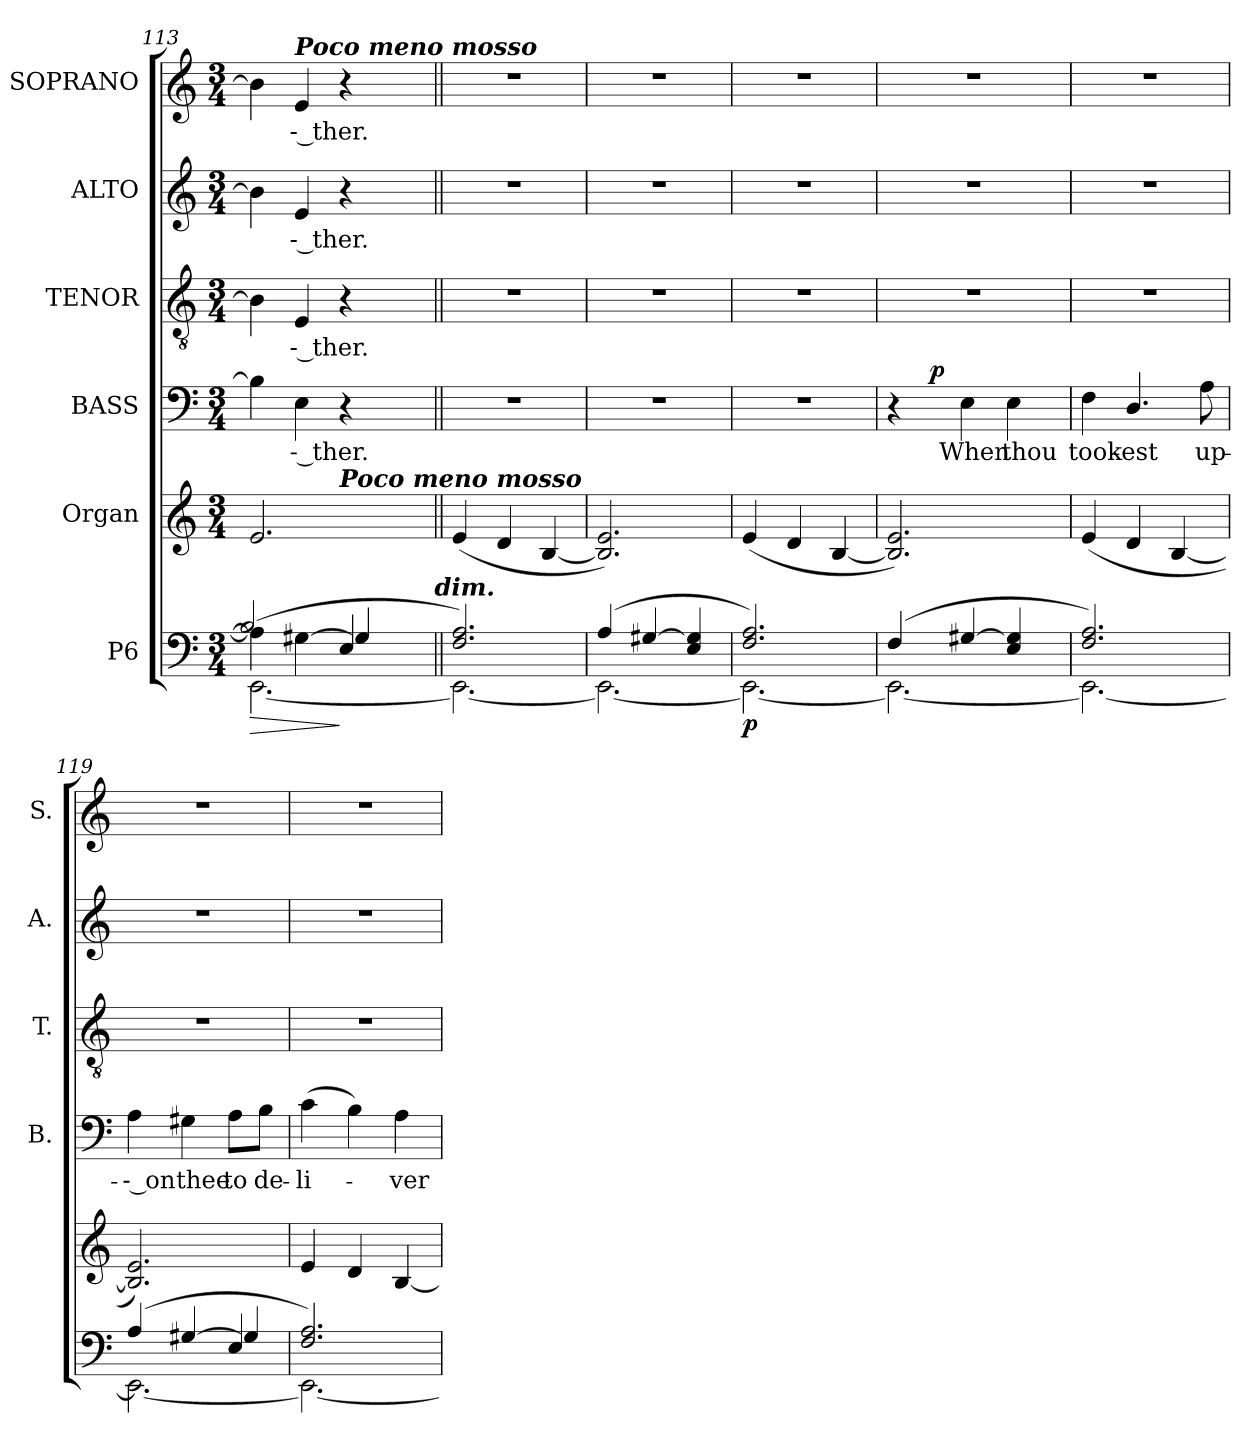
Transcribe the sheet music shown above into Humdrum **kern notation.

**kern	**dynam	**kern	**kern	**text	**dynam	**kern	**text	**kern	**text	**kern	**text
*part6	*part6	*part5	*part4	*part4	*part4	*part3	*part3	*part2	*part2	*part1	*part1
*staff6	*staff6	*staff5	*staff4	*staff4	*staff4	*staff3	*staff3	*staff2	*staff2	*staff1	*staff1
*I"P6	*	*I"Organ	*I"BASS	*	*	*I"TENOR	*	*I"ALTO	*	*I"SOPRANO	*
*	*	*	*I'B.	*	*	*I'T.	*	*I'A.	*	*I'S.	*
*clefF4	*	*clefG2	*clefF4	*	*	*clefGv2	*	*clefG2	*	*clefG2	*
*	*	*	*	*	*	*ITrd7c12	*	*	*	*	*
*k[]	*	*k[]	*k[]	*	*	*k[]	*	*k[]	*	*k[]	*
*C:	*	*C:	*C:	*	*	*C:	*	*C:	*	*C:	*
*M3/4	*	*M3/4	*M3/4	*	*	*M3/4	*	*M3/4	*	*M3/4	*
=113	=113	=113	=113	=113	=113	=113	=113	=113	=113	=113	=113
*^	*	*	*	*	*	*	*	*	*	*	*
*	*^	*	*	*	*	*	*	*	*	*	*	*
!	!	!	!LO:HP:b	!	!	!	!	!	!	!	!	!	!
*	*	*^	*	*^	*	*	*	*	*	*	*	*^	*
(4Ai\]	[2.EEi\	2Bi/]	2ryy	>	2.ei/	2ryy	4Bi\]	.	.	4BBi\]	.	4bi\]	.	4bi\]	2ryy	.
!	!	!	!	!	!	!	!	!LO:LY:b:color=#000000	!	!	!	!	!	!	!	!
!	!	!	!	!	!	!	!	!	!	!	!LO:LY:b:color=#000000	!	!	!	!	!
!	!	!	!	!	!	!	!	!	!	!	!	!	!LO:LY:b:color=#000000	!	!	!
!	!	!	!	!	!	!	!	!	!	!	!	!	!	!LO:TX:a:Bi:t=Poco meno mosso	!	!
!	!	!	!	!	!	!	!	!	!	!	!	!	!	!	!	!LO:LY:b:color=#000000
[4G#Xi\	.	.	.	.	.	.	4Ei\	-- ther.	.	4EEi/	-- ther.	4ei/	-- ther.	4ei/	.	-- ther.
!	!	!	!	!	!	!LO:TX:a:Bi:t=Poco meno mosso	!	!	!	!	!	!	!	!	!	!
4Ei/	.	4G#i/]	8ryy	]	.	4ryy	4r	.	.	4r	.	4r	.	4r	16ryy	.
.	.	.	.	.	.	.	.	.	.	.	.	.	.	.	32ryy	.
.	.	.	.	.	.	.	.	.	.	.	.	.	.	.	64...ryy	.
*	*	*	*	*	*	*	*	*	*	*	*	*	*	*MM130	*	*
.	.	.	.	.	.	.	.	.	.	.	.	.	.	.	8ryy	.
.	.	.	16ryy	.	.	.	.	.	.	.	.	.	.	.	.	.
.	.	.	32ryy	.	.	.	.	.	.	.	.	.	.	.	.	.
.	.	.	64ryy	.	.	.	.	.	.	.	.	.	.	.	.	.
.	.	.	128...ryy	.	.	.	.	.	.	.	.	.	.	.	.	.
.	.	.	.	.	.	.	.	.	.	.	.	.	.	.	512ryy	.
!	!	!	!LO:TX:a:Bi:t=dim.	!	!	!	!	!	!	!	!	!	!	!	!	!
.	.	.	1024ryy	.	.	.	.	.	.	.	.	.	.	.	.	.
=114||	=114||	=114||	=114||	=114||	=114||	=114||	=114||	=114||	=114||	=114||	=114||	=114||	=114||	=114||	=114||	=114||
!	!	!	!	!	!	!	!LO:N:vis=1	!	!	!LO:N:vis=1	!	!LO:N:vis=1	!	!LO:N:vis=1	!	!
*	*v	*v	*v	*	*	*	*	*	*	*	*	*	*	*v	*v	*
*	*	*	*v	*v	*	*	*	*	*	*	*	*	*
2.Fi/ 2.Ai)	2.EEi\_	.	(4ei/	2.r	.	.	2.r	.	2.r	.	2.r	.
.	.	.	4di/	.	.	.	.	.	.	.	.	.
.	.	.	[4Bi/	.	.	.	.	.	.	.	.	.
=115	=115	=115	=115	=115	=115	=115	=115	=115	=115	=115	=115	=115
!	!	!	!	!LO:N:vis=1	!	!	!LO:N:vis=1	!	!LO:N:vis=1	!	!LO:N:vis=1	!
(4Ai/	2.EEi\_	.	2.Bi/] 2.ei)	2.r	.	.	2.r	.	2.r	.	2.r	.
[4G#Xi/	.	.	.	.	.	.	.	.	.	.	.	.
4Ei/ 4G#i]	.	.	.	.	.	.	.	.	.	.	.	.
=116	=116	=116	=116	=116	=116	=116	=116	=116	=116	=116	=116	=116
!	!	!	!	!LO:N:vis=1	!	!	!LO:N:vis=1	!	!LO:N:vis=1	!	!LO:N:vis=1	!
2.Fi/ 2.Ai)	2.EEi\_	p	(4ei/	2.r	.	.	2.r	.	2.r	.	2.r	.
.	.	.	4di/	.	.	.	.	.	.	.	.	.
.	.	.	[4Bi/	.	.	.	.	.	.	.	.	.
=117	=117	=117	=117	=117	=117	=117	=117	=117	=117	=117	=117	=117
!	!	!	!	!	!	!	!LO:N:vis=1	!	!LO:N:vis=1	!	!LO:N:vis=1	!
*	*	*	*	*^	*	*	*	*	*	*	*	*
(4Fi/	2.EEi\_	.	2.Bi/] 2.ei)	4r	16ryy	.	.	2.r	.	2.r	.	2.r	.
.	.	.	.	.	32ryy	.	.	.	.	.	.	.	.
.	.	.	.	.	64ryy	.	.	.	.	.	.	.	.
.	.	.	.	.	512ryy	.	.	.	.	.	.	.	.
.	.	.	.	.	2ryy	.	p	.	.	.	.	.	.
!	!	!	!	!	!	!LO:LY:b:color=#000000	!	!	!	!	!	!	!
[4G#Xi/	.	.	.	4Ei\	.	When	.	.	.	.	.	.	.
!	!	!	!	!	!	!LO:LY:b:color=#000000	!	!	!	!	!	!	!
4Ei/ 4G#i]	.	.	.	4Ei\	.	thou	.	.	.	.	.	.	.
.	.	.	.	.	8ryy	.	.	.	.	.	.	.	.
.	.	.	.	.	128..ryy	.	.	.	.	.	.	.	.
*	*	*	*	*v	*v	*	*	*	*	*	*	*	*
=118	=118	=118	=118	=118	=118	=118	=118	=118	=118	=118	=118	=118
*	*	*	*	*^	*	*	*	*	*	*	*	*
!	!	!	!	!	!	!LO:LY:b:color=#000000	!	!LO:N:vis=1	!	!LO:N:vis=1	!	!LO:N:vis=1	!
*	*	*	*	*v	*v	*	*	*	*	*	*	*	*
2.Fi/ 2.Ai)	2.EEi\_	.	(4ei/	4Fi\	took-	.	2.r	.	2.r	.	2.r	.
!	!	!	!	!	!LO:LY:b:color=#000000	!	!	!	!	!	!	!
.	.	.	4di/	4.Di/	-est	.	.	.	.	.	.	.
.	.	.	[4Bi/	.	.	.	.	.	.	.	.	.
!	!	!	!	!	!LO:LY:b:color=#000000	!	!	!	!	!	!	!
.	.	.	.	8Ai\	up-	.	.	.	.	.	.	.
!!LO:PB:g=z
=119	=119	=119	=119	=119	=119	=119	=119	=119	=119	=119	=119	=119
*	*^	*	*	*	*	*	*	*	*	*	*	*
!	!	!	!	!	!	!LO:LY:b:color=#000000	!	!LO:N:vis=1	!	!LO:N:vis=1	!	!LO:N:vis=1	!
(4Ai/	2.EEi\_	2ryy	.	2.Bi/] 2.ei)	4Ai\	-- on	.	2.r	.	2.r	.	2.r	.
!	!	!	!	!	!	!LO:LY:b:color=#000000	!	!	!	!	!	!	!
[4G#Xi/	.	.	.	.	4G#Xi\	thee	.	.	.	.	.	.	.
!	!	!	!	!	!	!LO:LY:b:color=#000000	!	!	!	!	!	!	!
4Ei/	.	4G#i/]	.	.	8Ai\L	to	.	.	.	.	.	.	.
!	!	!	!	!	!	!LO:LY:b:color=#000000	!	!	!	!	!	!	!
.	.	.	.	.	8Bi\J	de-	.	.	.	.	.	.	.
*	*v	*v	*	*	*	*	*	*	*	*	*	*	*
=120	=120	=120	=120	=120	=120	=120	=120	=120	=120	=120	=120	=120
!	!	!	!	!	!LO:LY:b:color=#000000	!	!LO:N:vis=1	!	!LO:N:vis=1	!	!LO:N:vis=1	!
2.Fi/ 2.Ai)	2.EEi\_	.	4ei/	(4ci\	-li-	.	2.r	.	2.r	.	2.r	.
.	.	.	4di/	4Bi\)	.	.	.	.	.	.	.	.
!	!	!	!	!	!LO:LY:b:color=#000000	!	!	!	!	!	!	!
.	.	.	[4Bi/	4Ai\	-ver	.	.	.	.	.	.	.
*v	*v	*	*	*	*	*	*	*	*	*	*	*
=	=	=	=	=	=	=	=	=	=	=	=
*-	*-	*-	*-	*-	*-	*-	*-	*-	*-	*-	*-
